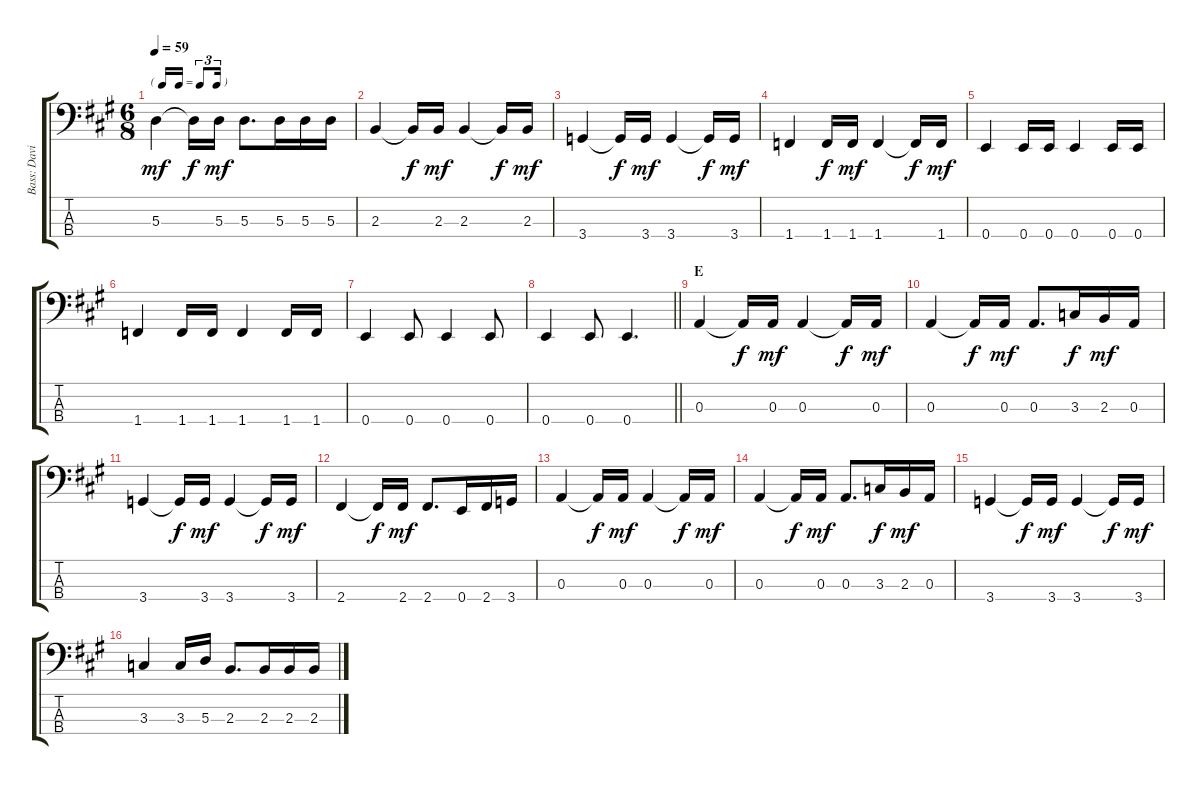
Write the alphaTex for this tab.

\track ("Bass: David Gilmour" "Bass: Davi") {instrument synthbass2}
\staff {score tabs}
\tuning (G2 D2 A1 E1) {hide}
\ts (6 8)
\tf triplet16th
\tempo 59
\clef f4
\ks a
5.3.4{dy mf} 5.3{t}.16{dy f} 5.3.16{dy mf} 5.3.8{d} 5.3.16 5.3.16 5.3.16 |
2.3.4 2.3{t}.16{dy f} 2.3.16{dy mf} 2.3.4 2.3{t}.16{dy f} 2.3.16{dy mf} |
3.4.4 3.4{t}.16{dy f} 3.4.16{dy mf} 3.4.4 3.4{t}.16{dy f} 3.4.16{dy mf} |
1.4.4 1.4.16{dy f} 1.4.16{dy mf} 1.4.4 1.4{t}.16{dy f} 1.4.16{dy mf} |
0.4.4 0.4.16 0.4.16 0.4.4 0.4.16 0.4.16 |
1.4.4 1.4.16 1.4.16 1.4.4 1.4.16 1.4.16 |
0.4.4 0.4.8 0.4.4 0.4.8 |
\barLineRight lightlight
0.4.4 0.4.8 0.4.4{d} |
\section ("" "E")
0.3.4 0.3{t}.16{dy f} 0.3.16{dy mf} 0.3.4 0.3{t}.16{dy f} 0.3.16{dy mf} |
0.3.4 0.3{t}.16{dy f} 0.3.16{dy mf} 0.3.8{d} 3.3.16{dy f} 2.3.16{dy mf} 0.3.16 |
3.4.4 3.4{t}.16{dy f} 3.4.16{dy mf} 3.4.4 3.4{t}.16{dy f} 3.4.16{dy mf} |
2.4.4 2.4{t}.16{dy f} 2.4.16{dy mf} 2.4.8{d} 0.4.16 2.4.16 3.4.16 |
0.3.4 0.3{t}.16{dy f} 0.3.16{dy mf} 0.3.4 0.3{t}.16{dy f} 0.3.16{dy mf} |
0.3.4 0.3{t}.16{dy f} 0.3.16{dy mf} 0.3.8{d} 3.3.16{dy f} 2.3.16{dy mf} 0.3.16 |
3.4.4 3.4{t}.16{dy f} 3.4.16{dy mf} 3.4.4 3.4{t}.16{dy f} 3.4.16{dy mf} |
3.3.4 3.3.16 5.3.16 2.3.8{d} 2.3.16 2.3.16 2.3.16
